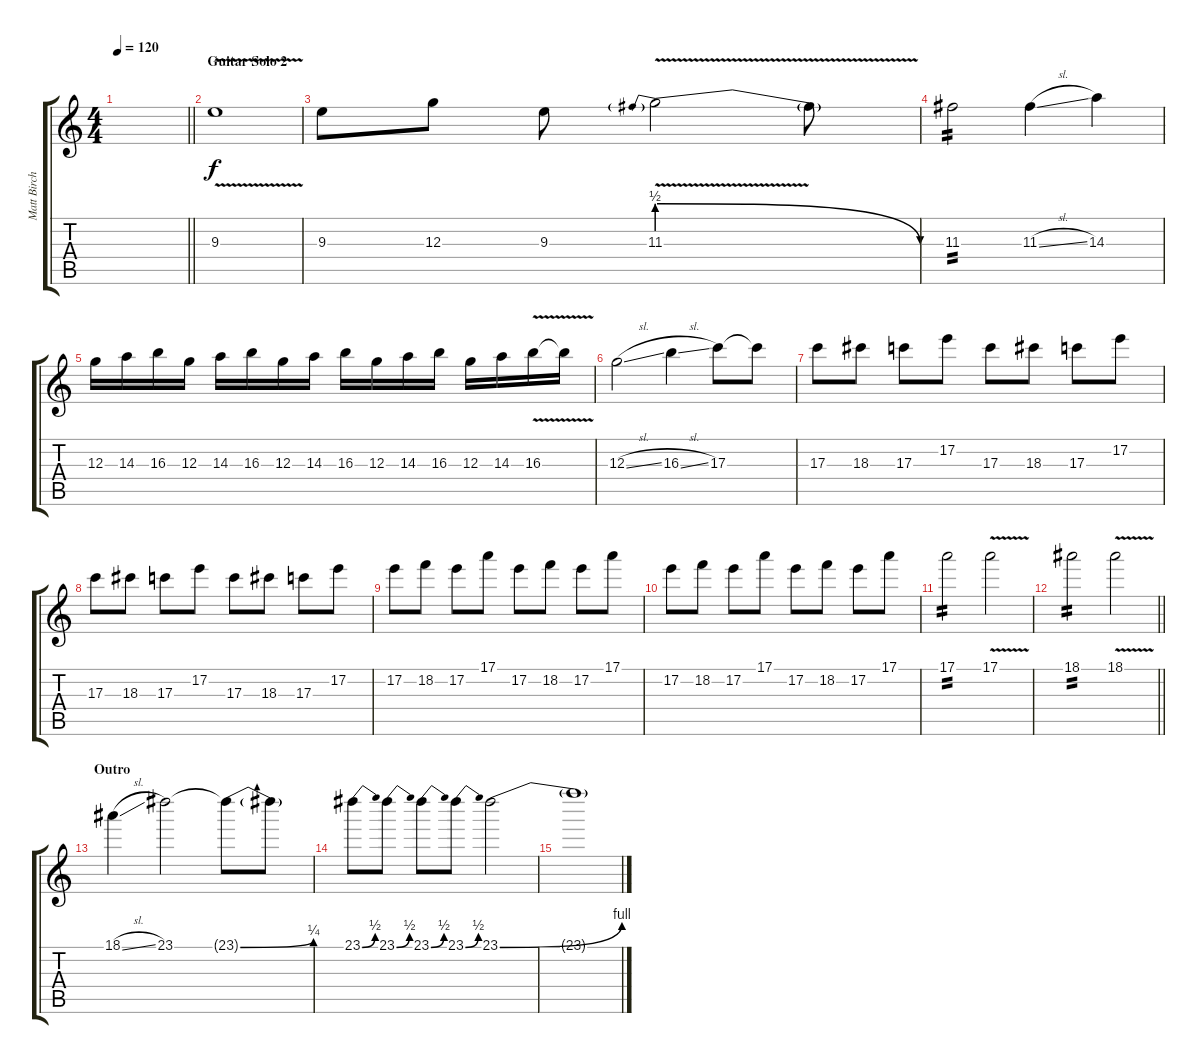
\track ("Matt Birch" "Matt Birch") {instrument distortionguitar}
\staff {score tabs}
\tuning (E4 B3 G3 D3 A2 E2) {hide}
\ts (4 4)
\tempo 120
\clef g2
\barLineRight lightlight
\ks c
|
\section ("" "Guitar Solo 2")
9.3{v}.1 |
9.3.8 12.3.8 9.3.8 11.3{be (prebendrelease 0 2 60 0) v}.2 11.3{t}.8 |
11.3.2{tp 2} 11.3{sl}.4 14.3.4 |
12.3.16 14.3.16 16.3.16 12.3.16 14.3.16 16.3.16 12.3.16 14.3.16 16.3.16 12.3.16 14.3.16 16.3.16 12.3.16 14.3.16 16.3{v}.16 16.3{t}.16 |
12.3{sl}.2 16.3{sl}.4 17.3.8 17.3{t}.8 |
17.3.8 18.3.8 17.3.8 17.2.8 17.3.8 18.3.8 17.3.8 17.2.8 |
17.3.8 18.3.8 17.3.8 17.2.8 17.3.8 18.3.8 17.3.8 17.2.8 |
17.2.8 18.2.8 17.2.8 17.1.8 17.2.8 18.2.8 17.2.8 17.1.8 |
17.2.8 18.2.8 17.2.8 17.1.8 17.2.8 18.2.8 17.2.8 17.1.8 |
17.1.2{tp 2} 17.1{v}.2 |
\barLineRight lightlight
18.1.2{tp 2} 18.1{v}.2 |
\section ("" "Outro")
18.1{sl}.4 23.1.2 23.1{be (bend 0 0 60 1) t}.8 23.1{t}.8 |
23.1{be (bend 0 0 60 2)}.8 23.1{be (bend 0 0 60 2)}.8 23.1{be (bend 0 0 60 2)}.8 23.1{be (bend 0 0 60 2)}.8 23.1{be (bend 0 0 60 4)}.2 |
23.1{t}.1
